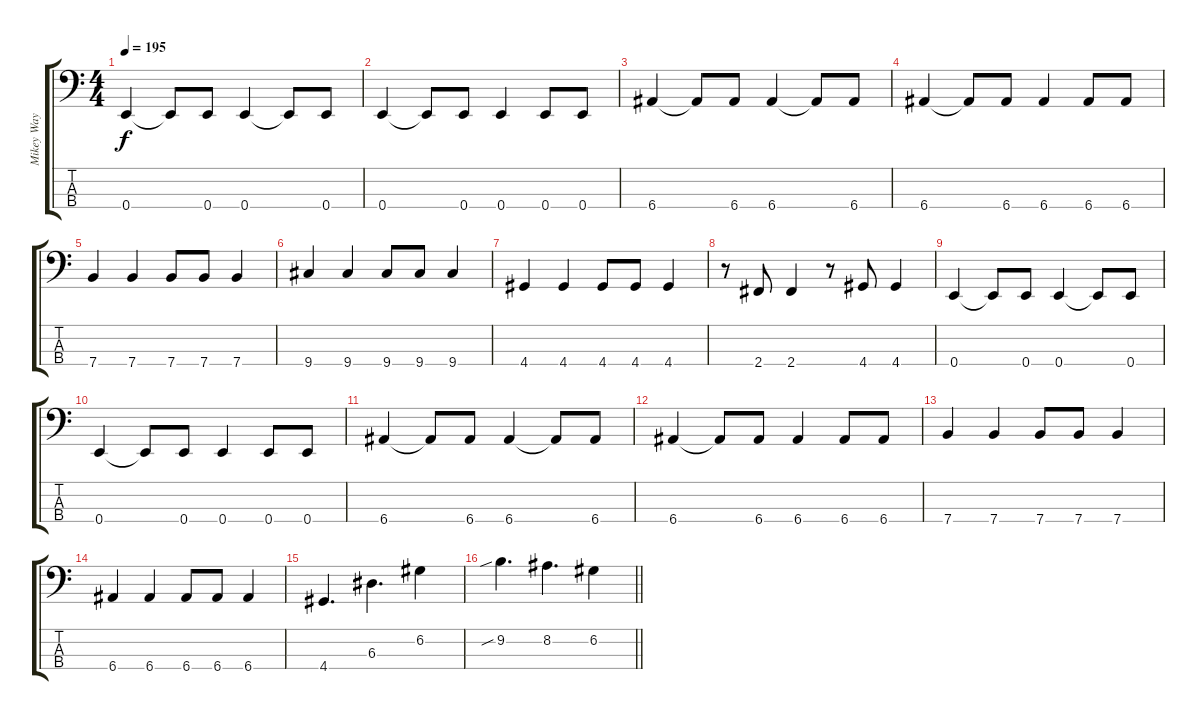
\track ("Mikey Way" "Mikey Way") {instrument electricbasspick}
\staff {score tabs}
\tuning (G2 D2 A1 E1) {hide}
\ts (4 4)
\tempo 195
\clef f4
\ks c
0.4.4{dy f} 0.4{t}.8 0.4.8 0.4.4 0.4{t}.8 0.4.8 |
0.4.4 0.4{t}.8 0.4.8 0.4.4 0.4.8 0.4.8 |
6.4.4 6.4{t}.8 6.4.8 6.4.4 6.4{t}.8 6.4.8 |
6.4.4 6.4{t}.8 6.4.8 6.4.4 6.4.8 6.4.8 |
7.4.4 7.4.4 7.4.8 7.4.8 7.4.4 |
9.4.4 9.4.4 9.4.8 9.4.8 9.4.4 |
4.4.4 4.4.4 4.4.8 4.4.8 4.4.4 |
r.8 2.4.8 2.4.4 r.8 4.4.8 4.4.4 |
0.4.4 0.4{t}.8 0.4.8 0.4.4 0.4{t}.8 0.4.8 |
0.4.4 0.4{t}.8 0.4.8 0.4.4 0.4.8 0.4.8 |
6.4.4 6.4{t}.8 6.4.8 6.4.4 6.4{t}.8 6.4.8 |
6.4.4 6.4{t}.8 6.4.8 6.4.4 6.4.8 6.4.8 |
7.4.4 7.4.4 7.4.8 7.4.8 7.4.4 |
6.4.4 6.4.4 6.4.8 6.4.8 6.4.4 |
4.4.4{d} 6.3.4{d} 6.2.4 |
\barLineRight lightlight
9.2{sib}.4{d} 8.2.4{d} 6.2.4
